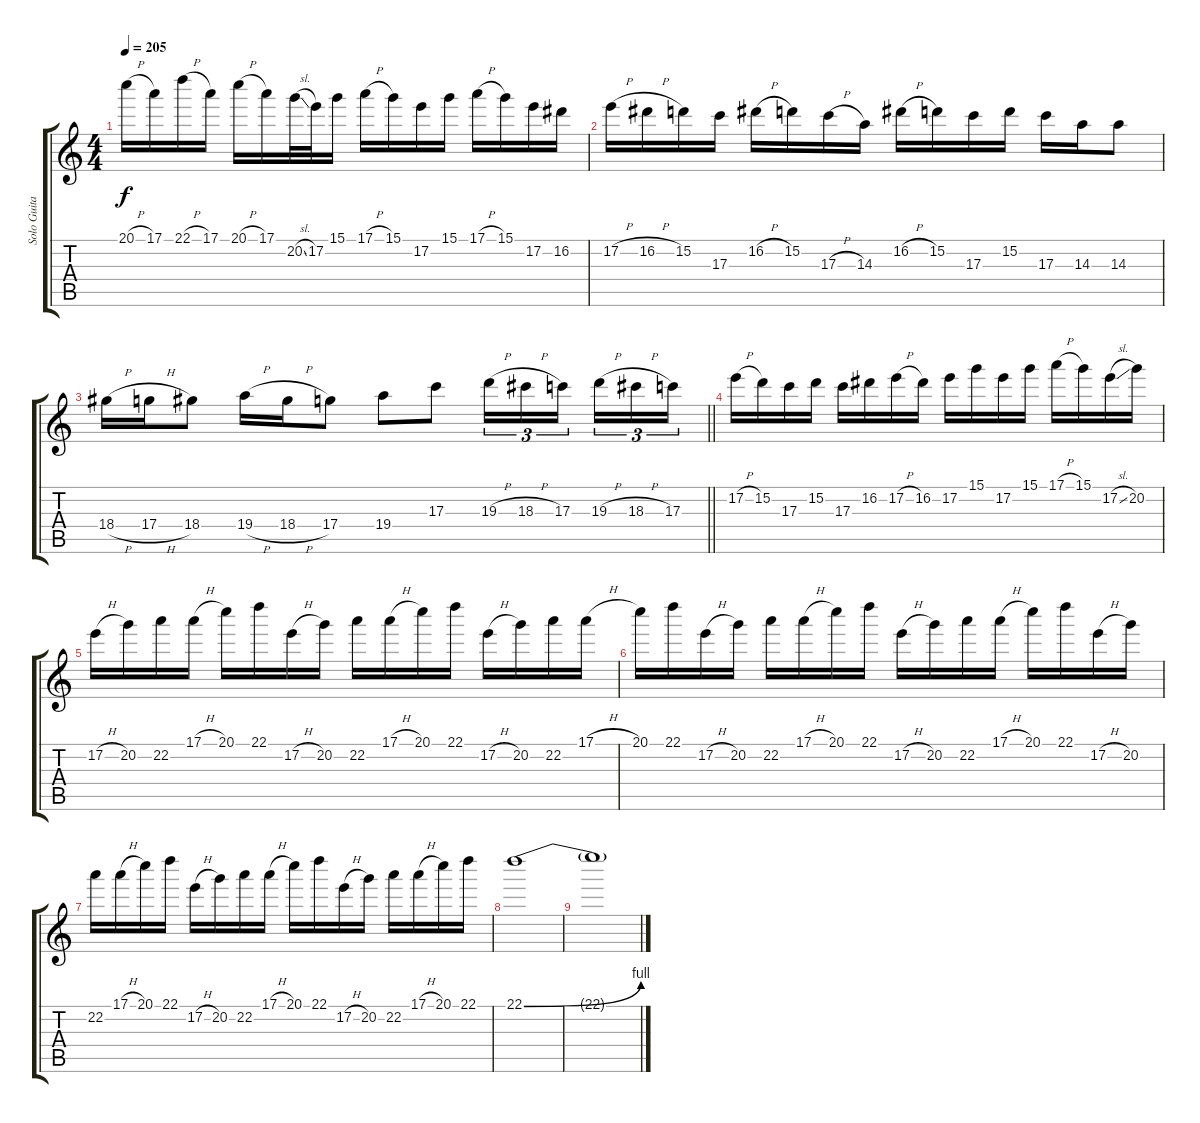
\track ("Solo Guitar (Dave Mustaine)" "Solo Guita") {instrument distortionguitar}
\staff {score tabs}
\tuning (E4 B3 G3 D3 A2 E2) {hide}
\ts (4 4)
\tempo 205
\clef g2
\ks c
20.1{h}.16{dy f} 17.1.16 22.1{h}.16 17.1.16 20.1{h}.16 17.1.16 20.2{sl}.32 17.2.32 15.1.16 17.1{h}.16 15.1.16 17.2.16 15.1.16 17.1{h}.16 15.1.16 17.2.16 16.2.16 |
17.2{h}.16 16.2{h}.16 15.2.16 17.3.16 16.2{h}.16 15.2.16 17.3{h}.16 14.3.16 16.2{h}.16 15.2.16 17.3.16 15.2.16 17.3.16 14.3.16 14.3.8 |
\barLineRight lightlight
18.4{h}.16 17.4{h}.16 18.4.8 19.4{h}.16 18.4{h}.16 17.4.8 19.4.8 17.3.8 19.3{h}.16{tu (3 2)} 18.3{h}.16{tu (3 2)} 17.3.16{tu (3 2) beam splitsecondary} 19.3{h}.16{tu (3 2)} 18.3{h}.16{tu (3 2)} 17.3.16{tu (3 2)} |
17.2{h}.16 15.2.16 17.3.16 15.2.16 17.3.16 16.2.16 17.2{h}.16 16.2.16 17.2.16 15.1.16 17.2.16 15.1.16 17.1{h}.16 15.1.16 17.2{sl}.16 20.2.16 |
17.2{h}.16 20.2.16 22.2.16 17.1{h}.16 20.1.16 22.1.16 17.2{h}.16 20.2.16 22.2.16 17.1{h}.16 20.1.16 22.1.16 17.2{h}.16 20.2.16 22.2.16 17.1{h}.16 |
20.1.16 22.1.16 17.2{h}.16 20.2.16 22.2.16 17.1{h}.16 20.1.16 22.1.16 17.2{h}.16 20.2.16 22.2.16 17.1{h}.16 20.1.16 22.1.16 17.2{h}.16 20.2.16 |
22.2.16 17.1{h}.16 20.1.16 22.1.16 17.2{h}.16 20.2.16 22.2.16 17.1{h}.16 20.1.16 22.1.16 17.2{h}.16 20.2.16 22.2.16 17.1{h}.16 20.1.16 22.1.16 |
22.1{be (bend 0 0 60 4)}.1 |
22.1{t}.1
